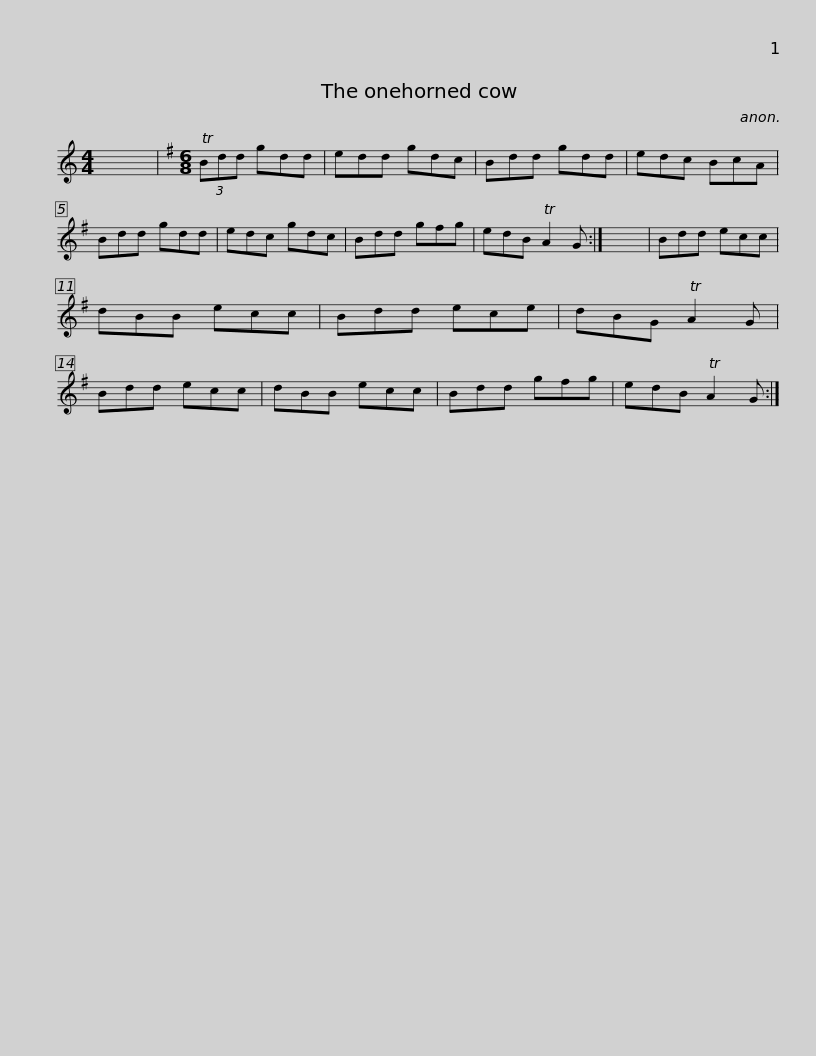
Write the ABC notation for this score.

X:1
L:1/8
M:4/4
I:linebreak $
K:C
V:1 treble
V:1
 x8 |[K:G][M:6/8] (3TBdd gdd | edd gdc | Bdd gdd | edc BcA | %5
 Bdd gdd | edc gdc | Bdd gfg |$ edB TA2 G :| x6 | %10
 Bdd ecc | dBB ecc | Bdd ece | dBG TA2 G | Bdd ecc | %15
 dBB ecc |$ Bdd gfg | edB TA2 G :| %18
